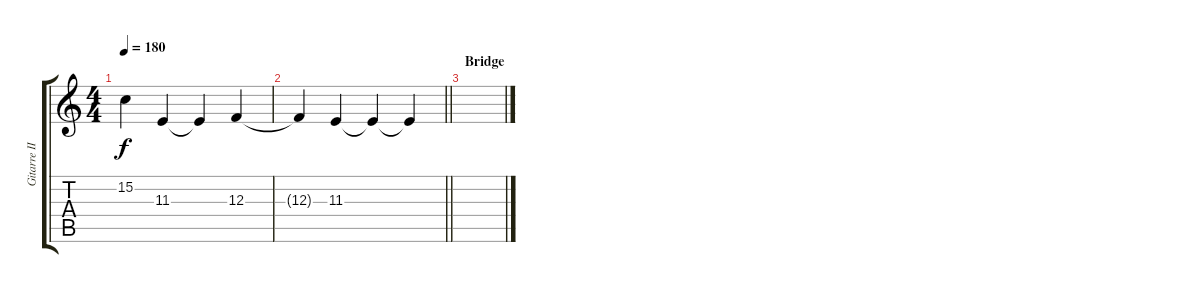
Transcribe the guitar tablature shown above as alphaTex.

\track ("Gitarre II (Lead)" "Gitarre II") {instrument lead2sawtooth}
\staff {score tabs}
\tuning (D4 A3 F3 C3 G2 D2) {hide}
\ts (4 4)
\tempo 180
\clef g2
\ks c
15.2{t}.4{dy f} 11.3.4 11.3{t}.4 12.3.4 |
\barLineRight lightlight
12.3{t}.4 11.3.4 11.3{t}.4 11.3{t}.4 |
\section ("" "Bridge")
